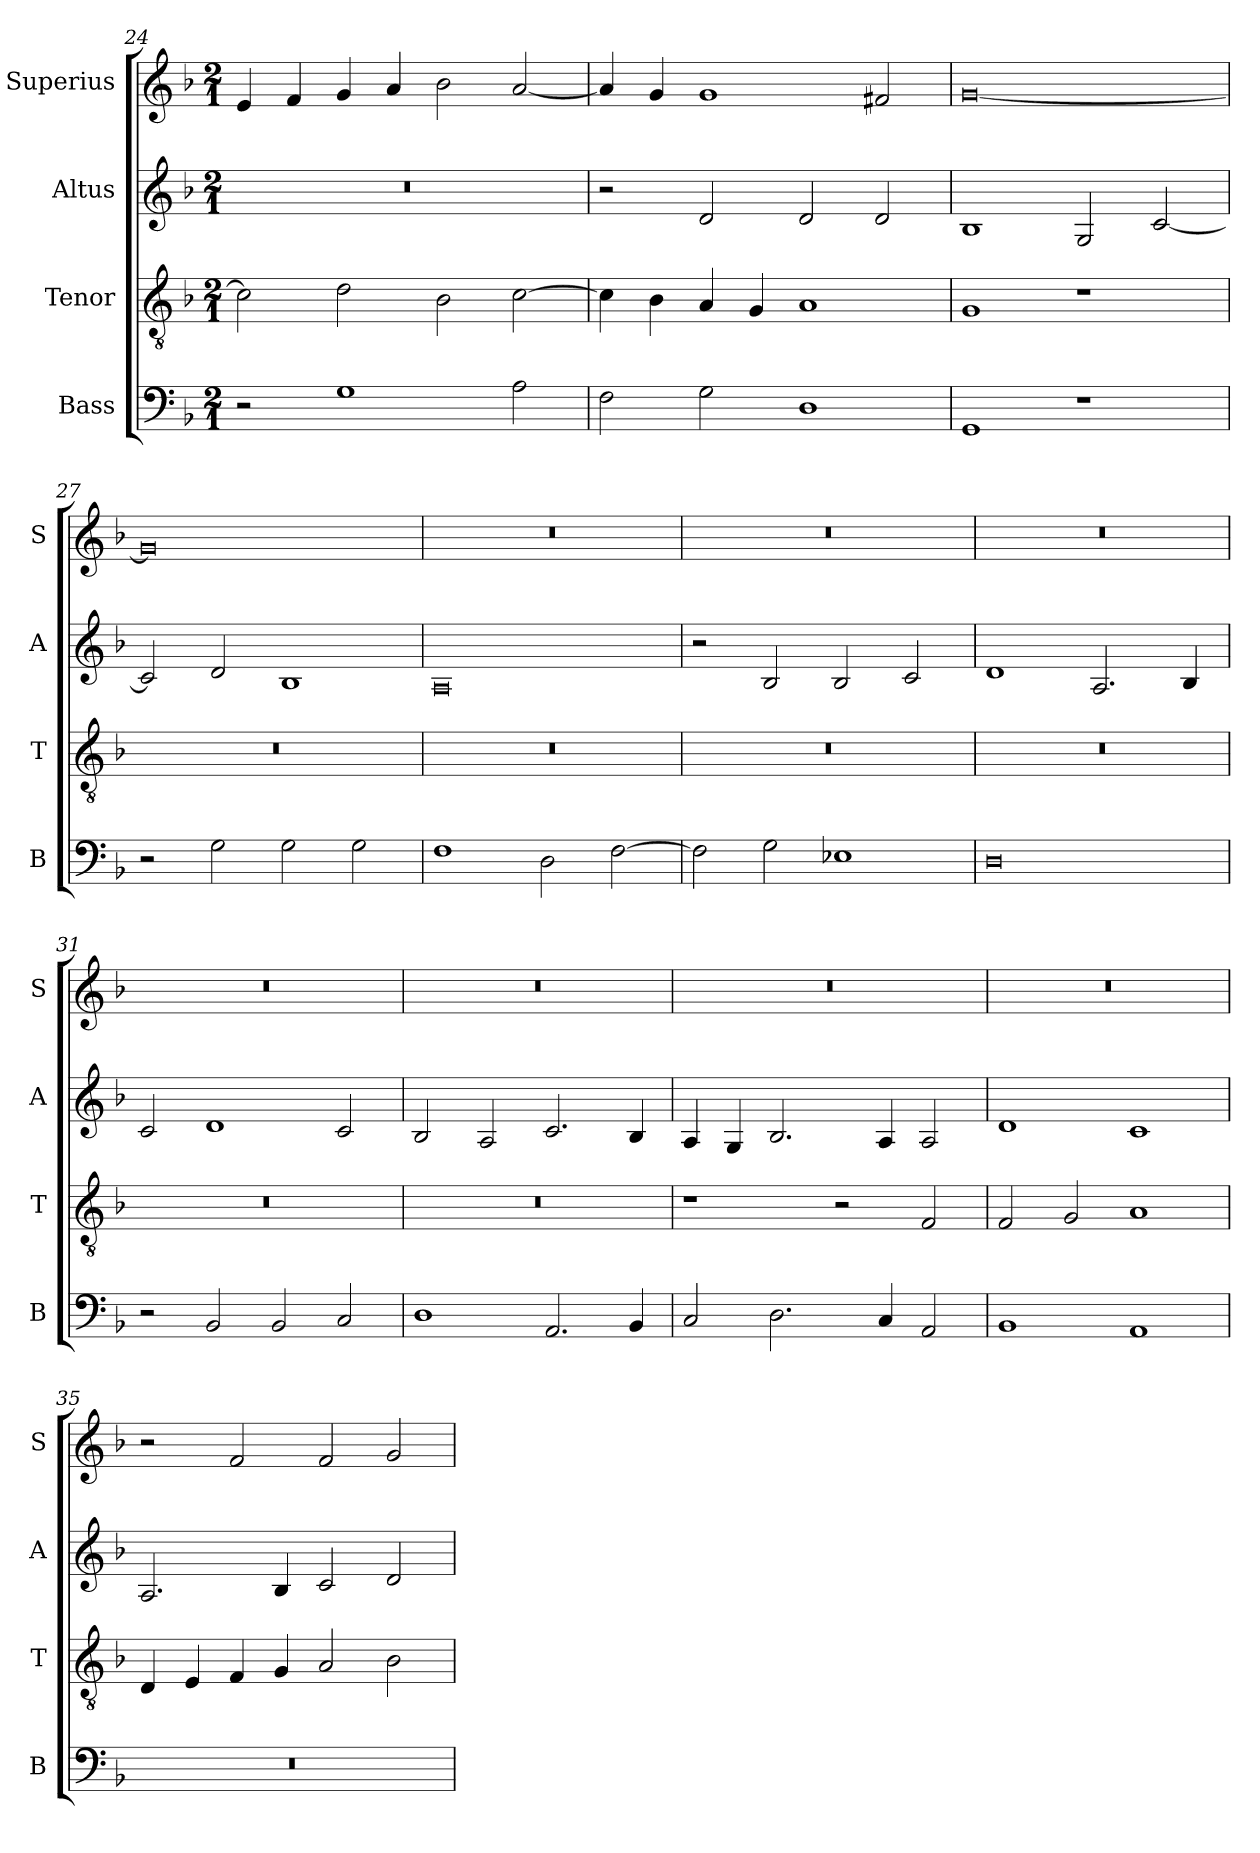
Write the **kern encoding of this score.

**kern	**kern	**kern	**kern
*part4	*part3	*part2	*part1
*staff4	*staff3	*staff2	*staff1
*I"Bass	*I"Tenor	*I"Altus	*I"Superius
*I'B	*I'T	*I'A	*I'S
*clefF4	*clefGv2	*clefG2	*clefG2
*k[b-]	*k[b-]	*k[b-]	*k[b-]
*F:	*F:	*F:	*F:
*M2/1	*M2/1	*M2/1	*M2/1
=24	=24	=24	=24
2r	2c]	0r	4e
.	.	.	4f
1G	2d	.	4g
.	.	.	4a
.	2B-	.	2b-
2A	[2c	.	[2a
=25	=25	=25	=25
2F	4c]	2r	4a]
.	4B-	.	4g
2G	4A	2d	1g
.	4G	.	.
1D	1A	2d	.
.	.	2d	2f#X
=26	=26	=26	=26
1GG	1G	1B-	[0g
1r	1r	2G	.
.	.	[2c	.
=27	=27	=27	=27
2r	0r	2c]	0g]
2G	.	2d	.
2G	.	1B-	.
2G	.	.	.
=28	=28	=28	=28
1F	0r	0A	0r
2D	.	.	.
[2F	.	.	.
=29	=29	=29	=29
2F]	0r	2r	0r
2G	.	2B-	.
1E-X	.	2B-	.
.	.	2c	.
=30	=30	=30	=30
0D	0r	1d	0r
.	.	2.A	.
.	.	4B-	.
=31	=31	=31	=31
2r	0r	2c	0r
2BB-	.	1d	.
2BB-	.	.	.
2C	.	2c	.
=32	=32	=32	=32
1D	0r	2B-	0r
.	.	2A	.
2.AA	.	2.c	.
4BB-	.	4B-	.
=33	=33	=33	=33
2C	1r	4A	0r
.	.	4G	.
2.D	.	2.B-	.
.	2r	.	.
4C	.	4A	.
2AA	2F	2A	.
=34	=34	=34	=34
1BB-	2F	1d	0r
.	2G	.	.
1AA	1A	1c	.
=35	=35	=35	=35
0r	4D	2.A	2r
.	4E	.	.
.	4F	.	2f
.	4G	4B-	.
.	2A	2c	2f
.	2B-	2d	2g
=	=	=	=
*-	*-	*-	*-
